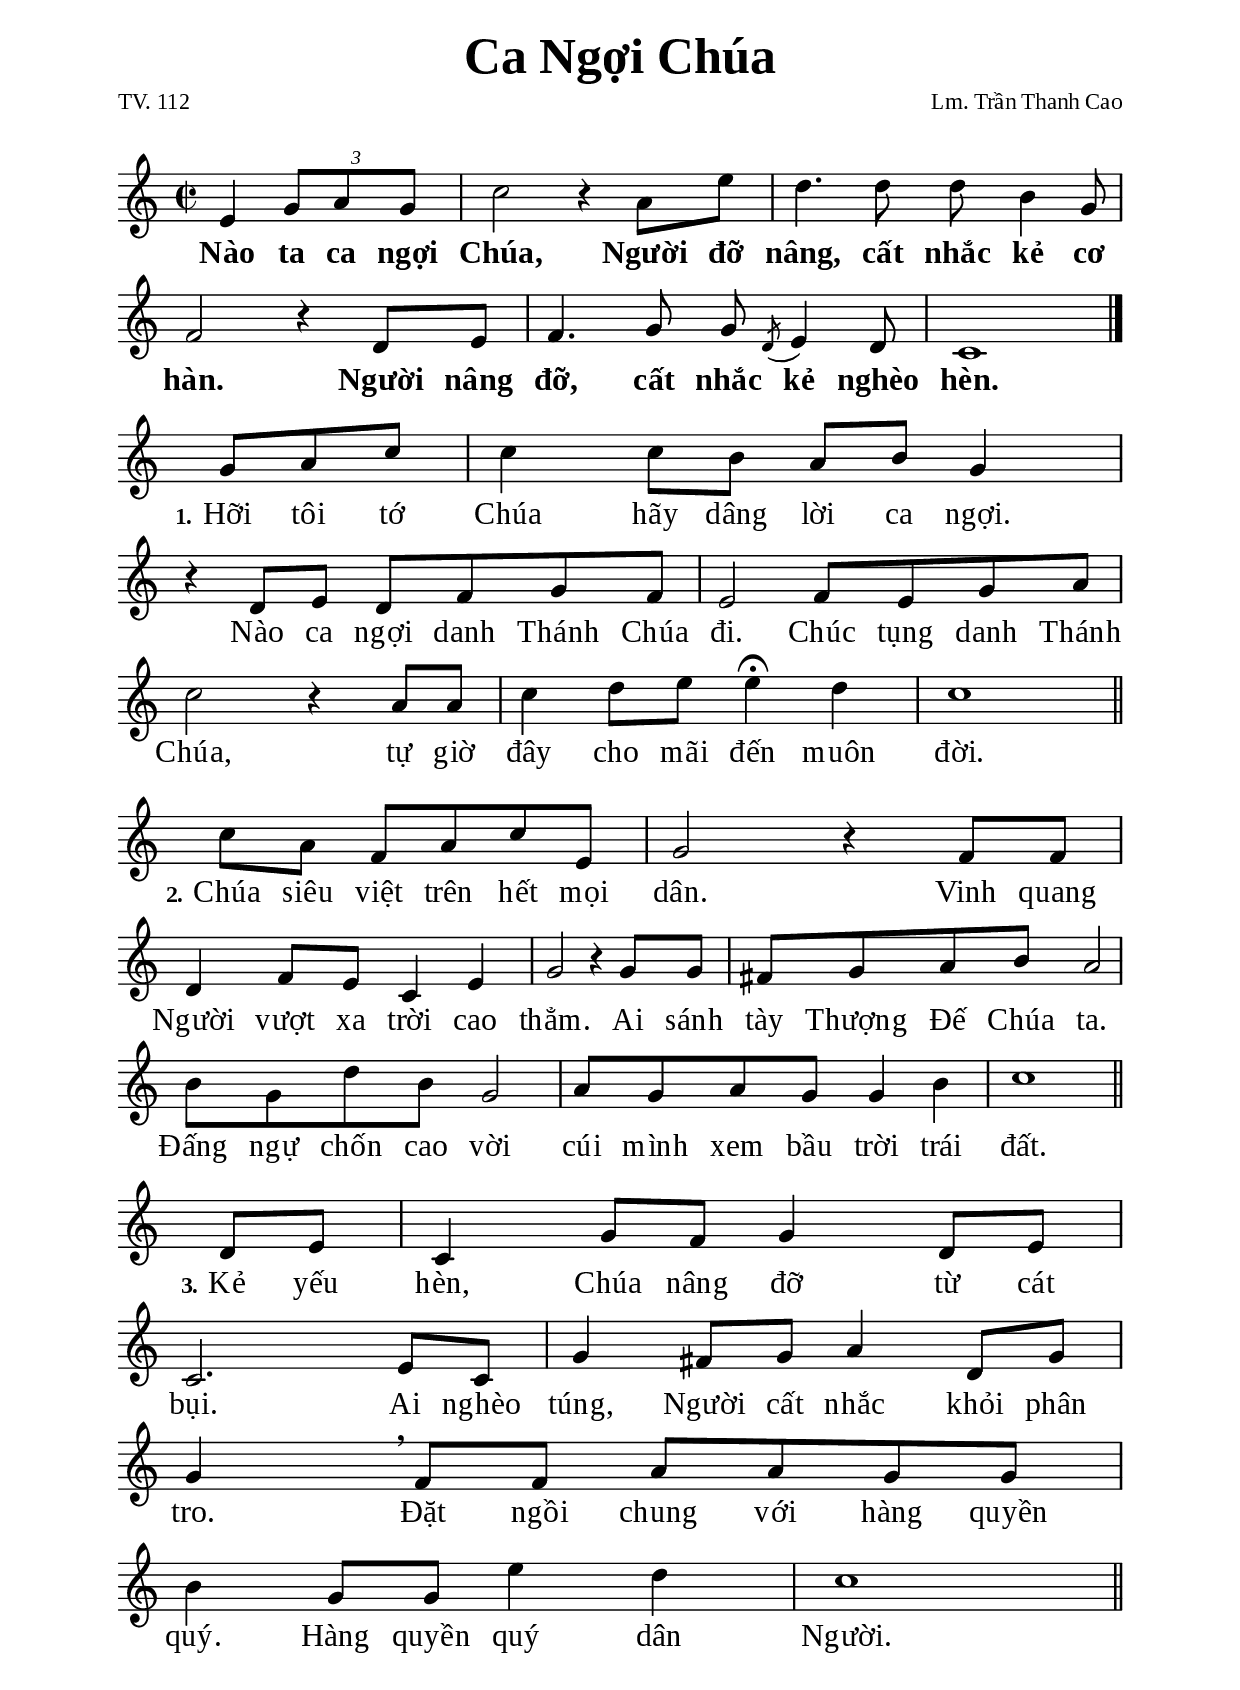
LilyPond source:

% Cài đặt chung
\version "2.20.0"
\include "english.ly"

\header {
  title = \markup { \fontsize #3 "Ca Ngợi Chúa" }
  poet = "TV. 112"
  composer = "Lm. Trần Thanh Cao"
  arranger = " "
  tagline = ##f
}

\paper {
  #(set-paper-size "a4")
  top-margin = 10\mm
  bottom-margin = 10\mm
  left-margin = 20\mm
  right-margin = 20\mm
  indent = #0
  #(define fonts
    (make-pango-font-tree
      "Liberation Serif"
      "Liberation Serif"
      "Liberation Serif"
      (/ 20 20)))
  page-count = #1
}

% Nhạc điệp khúc
nhacDiepKhuc = \relative c' {
  \partial 2 e4 \tuplet 3/2 { g8 a g } |
  c2 r4 a8 e' |
  d4. d8 d b4 g8 |
  f2 r4 d8 e |
  f4. g8 g \acciaccatura d8 e4 d8 |
  c1 \bar "|."
}

% Nhạc phiên khúc
nhacPhienKhucMot = \relative c'' {
  \partial 4. g8 a c |
  c4 c8 b a b g4 |
  r d8 e d f g f |
  e2 f8 e g a |
  c2 r4 a8 a |
  c4 d8 e e4 \fermata d |
  c1 \bar "||"
}

nhacPhienKhucHai = \relative c'' {
  \partial 2. c8 a f a c e, |
  g2 r4 f8 f |
  d4 f8 e c4 e |
  g2 r4 g8 g |
  fs g a b a2 |
  b8 g d' b g2 |
  a8 g a g g4 b |
  c1 \bar "||"
}

nhacPhienKhucBa = \relative c' {
  \partial 4 d8 e |
  c4 g'8 f g4 d8 e |
  c2. e8 c |
  g'4 fs8 g a4 d,8 g |
  g4 \breathe f8 f a a g g |
  b4 g8 g e'4 d |
  c1 \bar "||"
}

% Lời điệp khúc
loiDiepKhuc = \lyricmode {
  Nào ta ca ngợi Chúa,
  Người đỡ nâng, cất nhắc kẻ cơ hàn.
  Người nâng đỡ, cất nhắc kẻ nghèo hèn.
}

% Lời phiên khúc
loiPhienKhucMot = \lyricmode {
  \set stanza = #"1."
  Hỡi tôi tớ Chúa hãy dâng lời ca ngợi.
  Nào ca ngợi danh Thánh Chúa đi.
  Chúc tụng danh Thánh Chúa,
  tự giờ đây cho mãi đến muôn đời.
}

loiPhienKhucHai = \lyricmode {
  \set stanza = #"2."
  Chúa siêu việt trên hết mọi dân.
  Vinh quang Người vượt xa trời cao thẳm.
  Ai sánh tày Thượng Đế Chúa ta.
  Đấng ngự chốn cao vời cúi mình xem bầu trời trái đất.
}

loiPhienKhucBa = \lyricmode {
  \set stanza = #"3."
  Kẻ yếu hèn, Chúa nâng đỡ từ cát bụi.
  Ai nghèo túng, Người cất nhắc khỏi phân tro.
  Đặt ngồi chung với hàng quyền quý.
  Hàng quyền quý dân Người.
}


% Dàn trang
\score {
  \new ChoirStaff <<
    \new Staff = diepKhuc \with {
        \consists "Merge_rests_engraver"
        \magnifyStaff #(magstep +1)
      }
      <<
      \new Voice = beSop {
        \key c \major \time 2/2 \stemNeutral \nhacDiepKhuc
      }
    >>
    \new Lyrics \lyricsto beSop \loiDiepKhuc
  >>
  \layout {
    \override Lyrics.LyricText.font-series = #'bold
    \override Lyrics.LyricText.font-size = #+3
    \override Lyrics.LyricSpace.minimum-distance = #2.0
    \override Score.BarNumber.break-visibility = ##(#f #f #f)
  }
}

\score {
  \new ChoirStaff <<
    \new Staff = phienKhuc \with {
        \magnifyStaff #(magstep +1)
      }
      <<
      \new Voice = beSop {
        \key c \major \time 2/2 \nhacPhienKhucMot
      }
    >>
    \new Lyrics \lyricsto beSop \loiPhienKhucMot
  >>
  \layout {
    \override Staff.TimeSignature.transparent = ##t
    \override Lyrics.LyricText.font-size = #+3
    \override Lyrics.LyricSpace.minimum-distance = #2.0
    \override Score.BarNumber.break-visibility = ##(#f #f #f)
  } 
}

\score {
  \new ChoirStaff <<
    \new Staff = phienKhuc \with {
        \magnifyStaff #(magstep +1)
      }
      <<
      \new Voice = beSop {
        \key c \major \time 2/2 \nhacPhienKhucHai
      }
    >>
    \new Lyrics \lyricsto beSop \loiPhienKhucHai
  >>
  \layout {
    \override Staff.TimeSignature.transparent = ##t
    \override Lyrics.LyricText.font-size = #+3
    \override Lyrics.LyricSpace.minimum-distance = #2.0
    \override Score.BarNumber.break-visibility = ##(#f #f #f)
  } 
}

\score {
  \new ChoirStaff <<
    \new Staff = phienKhuc \with {
        \magnifyStaff #(magstep +1)
      }
      <<
      \new Voice = beSop {
        \key c \major \time 2/2 \nhacPhienKhucBa
      }
    >>
    \new Lyrics \lyricsto beSop \loiPhienKhucBa
  >>
  \layout {
    \override Staff.TimeSignature.transparent = ##t
    \override Lyrics.LyricText.font-size = #+3
    \override Lyrics.LyricSpace.minimum-distance = #2.0
    \override Score.BarNumber.break-visibility = ##(#f #f #f)
  } 
}
